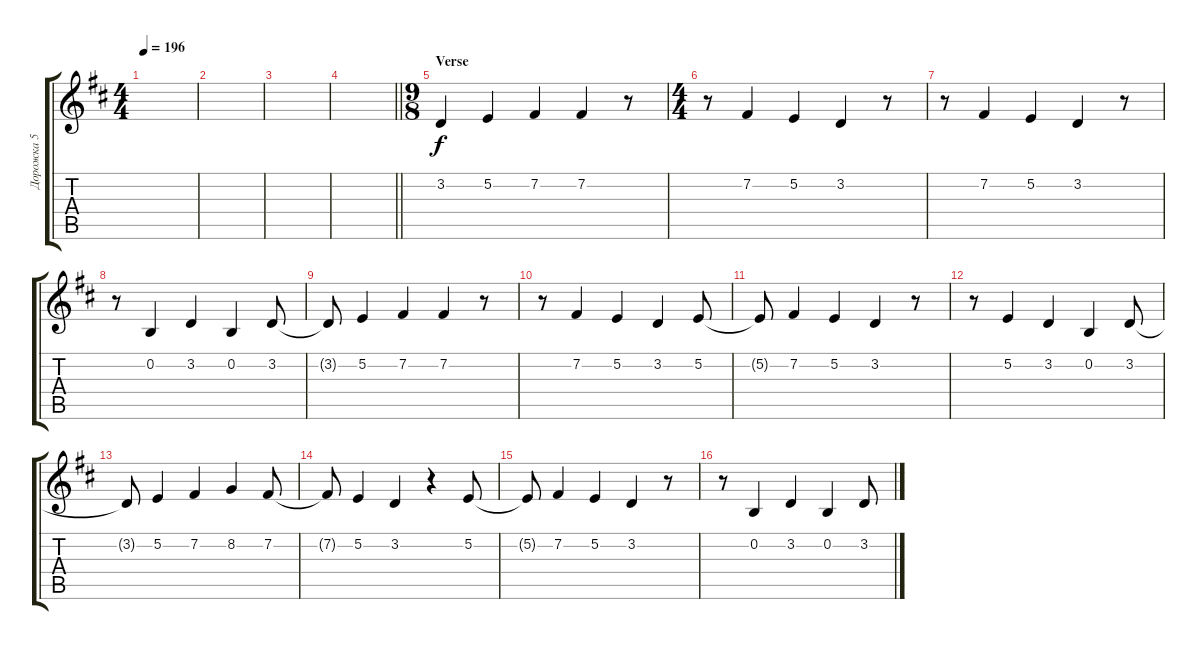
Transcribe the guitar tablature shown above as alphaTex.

\track ("Дорожка 5" "Дорожка 5") {instrument altosax}
\staff {score tabs}
\tuning (E4 B3 G3 D3 A2 E2) {hide}
\ts (4 4)
\tempo 196
\clef g2
\ks d
|
|
|
\barLineRight lightlight
|
\ts (9 8)
\section ("" "Verse")
3.2.4 5.2.4 7.2.4 7.2.4 r.8 |
\ts (4 4)
r.8 7.2.4 5.2.4 3.2.4 r.8 |
r.8 7.2.4 5.2.4 3.2.4 r.8 |
r.8 0.2.4 3.2.4 0.2.4 3.2.8 |
3.2{t}.8 5.2.4 7.2.4 7.2.4 r.8 |
r.8 7.2.4 5.2.4 3.2.4 5.2.8 |
5.2{t}.8 7.2.4 5.2.4 3.2.4 r.8 |
r.8 5.2.4 3.2.4 0.2.4 3.2.8 |
3.2{t}.8 5.2.4 7.2.4 8.2.4 7.2.8 |
7.2{t}.8 5.2.4 3.2.4 r.4 5.2.8 |
5.2{t}.8 7.2.4 5.2.4 3.2.4 r.8 |
r.8 0.2.4 3.2.4 0.2.4 3.2.8
